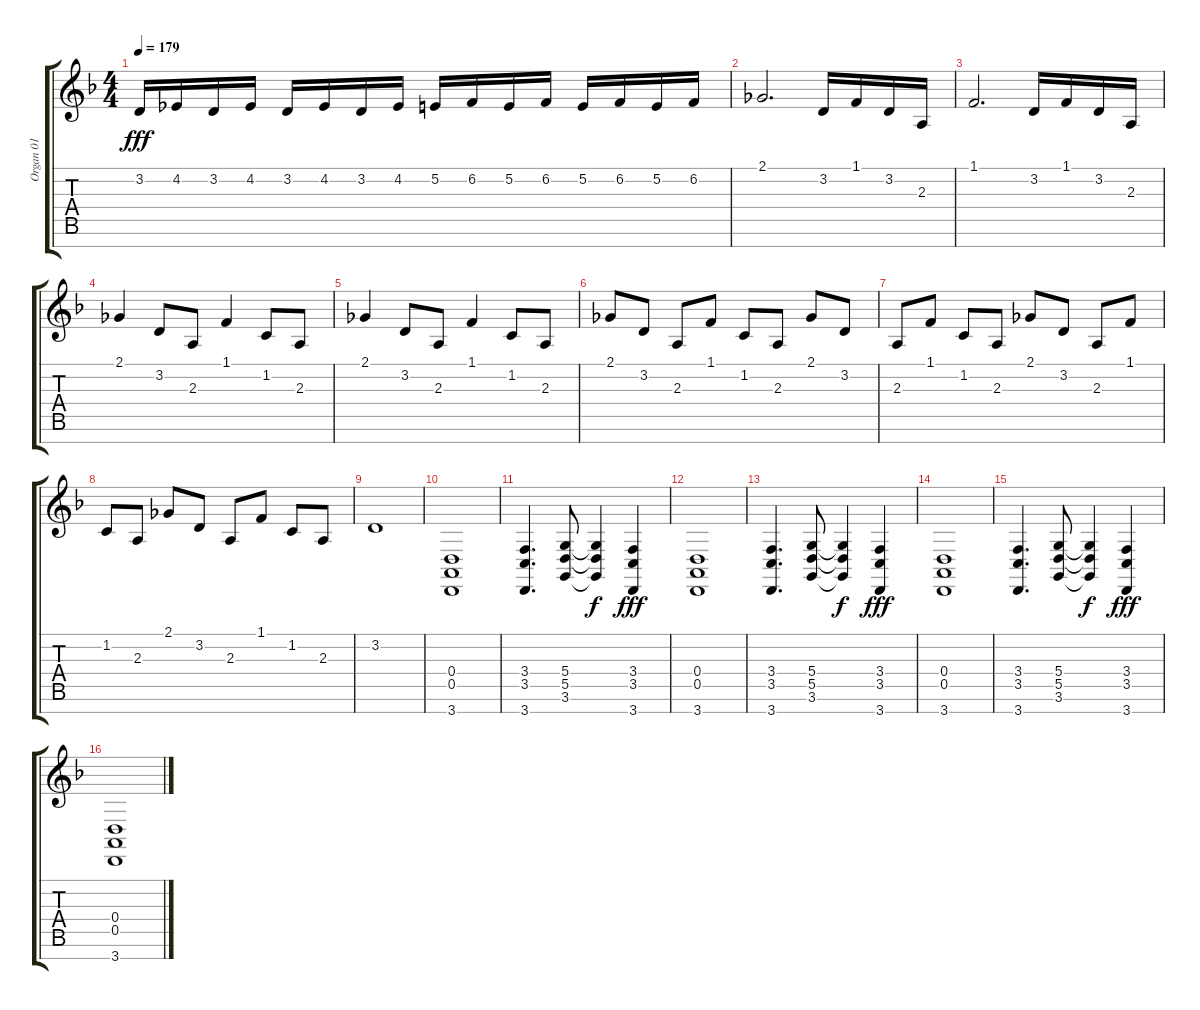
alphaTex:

\track ("Organ 01" "Organ 01") {instrument drawbarorgan}
\staff {score tabs}
\tuning (E4 B3 G3 D3 A2 E2 B1) {hide}
\ts (4 4)
\tempo 179
\clef g2
\ks dminor
3.2.16{dy fff} 4.2.16 3.2.16 4.2.16 3.2.16 4.2.16 3.2.16 4.2.16 5.2.16 6.2.16 5.2.16 6.2.16 5.2.16 6.2.16 5.2.16 6.2.16 |
2.1.2{d} 3.2.16 1.1.16 3.2.16 2.3.16 |
1.1.2{d} 3.2.16 1.1.16 3.2.16 2.3.16 |
2.1.4 3.2.8 2.3.8 1.1.4 1.2.8 2.3.8 |
2.1.4 3.2.8 2.3.8 1.1.4 1.2.8 2.3.8 |
2.1.8 3.2.8 2.3.8 1.1.8 1.2.8 2.3.8 2.1.8 3.2.8 |
2.3.8 1.1.8 1.2.8 2.3.8 2.1.8 3.2.8 2.3.8 1.1.8 |
1.2.8 2.3.8 2.1.8 3.2.8 2.3.8 1.1.8 1.2.8 2.3.8 |
3.2.1{volume 11 instrument drawbarorgan} |
(0.4 0.5 3.7).1 |
(3.4 3.5 3.7).4{d} (5.4 5.5 3.6).8 (5.4{t} 5.5{t} 3.6{t}).4{dy f} (3.4 3.5 3.7).4{dy fff} |
(0.4 0.5 3.7).1 |
(3.4 3.5 3.7).4{d} (5.4 5.5 3.6).8 (5.4{t} 5.5{t} 3.6{t}).4{dy f} (3.4 3.5 3.7).4{dy fff} |
(0.4 0.5 3.7).1 |
(3.4 3.5 3.7).4{d} (5.4 5.5 3.6).8 (5.4{t} 5.5{t} 3.6{t}).4{dy f} (3.4 3.5 3.7).4{dy fff} |
(0.4 0.5 3.7).1
